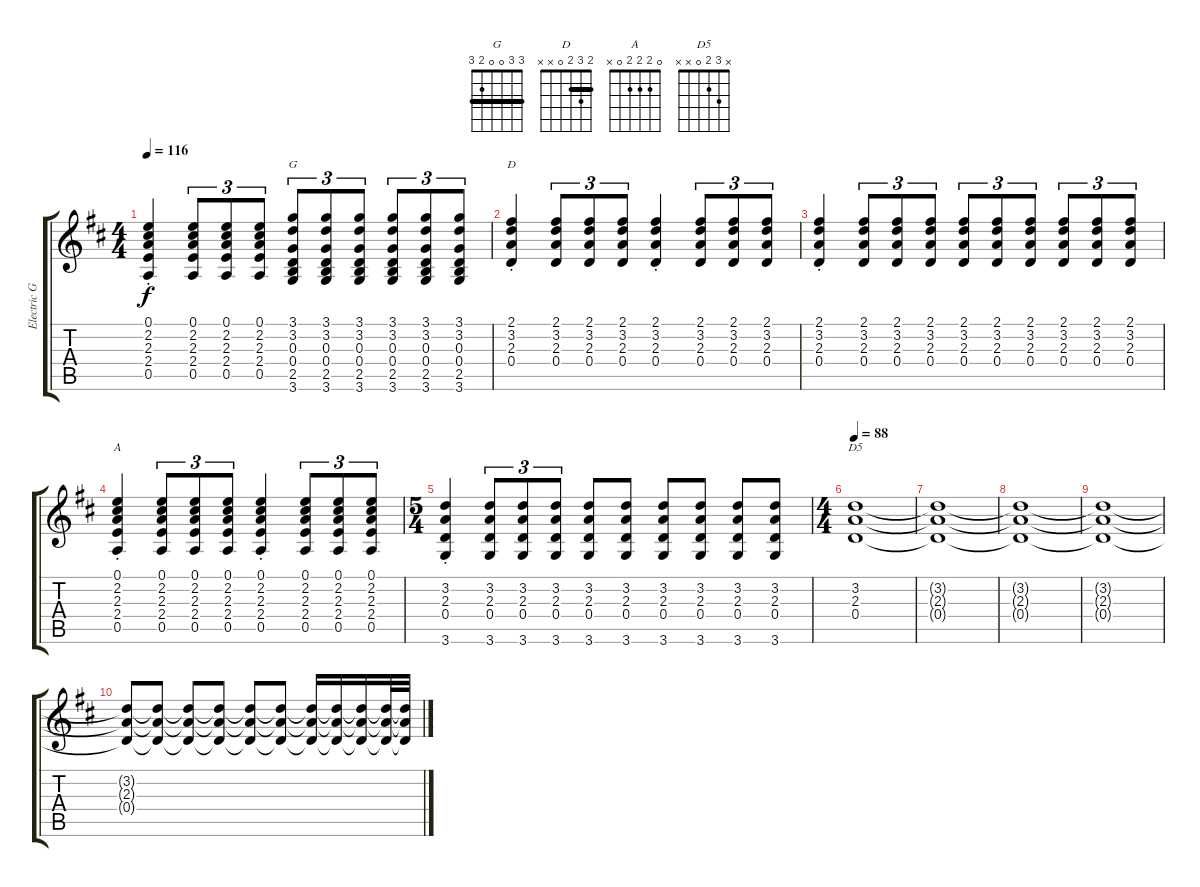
\track ("Electric Guitar 2" "Electric G") {instrument distortionguitar}
\staff {score tabs}
\tuning (E4 B3 G3 D3 A2 E2) {hide}
\chord ("G" 3 3 0 0 2 3) {barre 3}
\chord ("D" 2 3 2 0 x x) {barre 2}
\chord ("A" 0 2 2 2 0 x)
\chord ("D5" x 3 2 0 x x)
\ts (4 4)
\tempo 116
\clef g2
\ks d
(0.1{st} 2.2{st} 2.3{st} 2.4{st} 0.5{st}).4{dy f} (0.1 2.2 2.3 2.4 0.5).8{tu (3 2)} (0.1 2.2 2.3 2.4 0.5).8{tu (3 2)} (0.1 2.2 2.3 2.4 0.5).8{tu (3 2)} (3.1 3.2 0.3 0.4 2.5 3.6).8{tu (3 2) ch "G"} (3.1 3.2 0.3 0.4 2.5 3.6).8{tu (3 2)} (3.1 3.2 0.3 0.4 2.5 3.6).8{tu (3 2)} (3.1 3.2 0.3 0.4 2.5 3.6).8{tu (3 2)} (3.1 3.2 0.3 0.4 2.5 3.6).8{tu (3 2)} (3.1 3.2 0.3 0.4 2.5 3.6).8{tu (3 2)} |
(2.1{st} 3.2{st} 2.3{st} 0.4{st}).4{ch "D"} (2.1 3.2 2.3 0.4).8{tu (3 2)} (2.1 3.2 2.3 0.4).8{tu (3 2)} (2.1 3.2 2.3 0.4).8{tu (3 2)} (2.1{st} 3.2{st} 2.3{st} 0.4{st}).4 (2.1 3.2 2.3 0.4).8{tu (3 2)} (2.1 3.2 2.3 0.4).8{tu (3 2)} (2.1 3.2 2.3 0.4).8{tu (3 2)} |
(2.1{st} 3.2{st} 2.3{st} 0.4{st}).4 (2.1 3.2 2.3 0.4).8{tu (3 2)} (2.1 3.2 2.3 0.4).8{tu (3 2)} (2.1 3.2 2.3 0.4).8{tu (3 2)} (2.1 3.2 2.3 0.4).8{tu (3 2)} (2.1 3.2 2.3 0.4).8{tu (3 2)} (2.1 3.2 2.3 0.4).8{tu (3 2)} (2.1 3.2 2.3 0.4).8{tu (3 2)} (2.1 3.2 2.3 0.4).8{tu (3 2)} (2.1 3.2 2.3 0.4).8{tu (3 2)} |
(0.1{st} 2.2{st} 2.3{st} 2.4{st} 0.5{st}).4{ch "A"} (0.1 2.2 2.3 2.4 0.5).8{tu (3 2)} (0.1 2.2 2.3 2.4 0.5).8{tu (3 2)} (0.1 2.2 2.3 2.4 0.5).8{tu (3 2)} (0.1{st} 2.2{st} 2.3{st} 2.4{st} 0.5{st}).4 (0.1 2.2 2.3 2.4 0.5).8{tu (3 2)} (0.1 2.2 2.3 2.4 0.5).8{tu (3 2)} (0.1 2.2 2.3 2.4 0.5).8{tu (3 2)} |
\ts (5 4)
(3.2{st} 2.3{st} 0.4{st} 3.6{st}).4 (3.2 2.3 0.4 3.6).8{tu (3 2)} (3.2 2.3 0.4 3.6).8{tu (3 2)} (3.2 2.3 0.4 3.6).8{tu (3 2)} (3.2 2.3 0.4 3.6).8 (3.2 2.3 0.4 3.6).8 (3.2 2.3 0.4 3.6).8 (3.2 2.3 0.4 3.6).8 (3.2 2.3 0.4 3.6).8 (3.2 2.3 0.4 3.6).8 |
\ts (4 4)
\tempo 88
(3.2 2.3 0.4).1{ch "D5"} |
(3.2{t} 2.3{t} 0.4{t}).1 |
(3.2{t} 2.3{t} 0.4{t}).1 |
(3.2{t} 2.3{t} 0.4{t}).1 |
(3.2{t} 2.3{t} 0.4{t}).8{volume 12} (3.2{t} 2.3{t} 0.4{t}).8{volume 11} (3.2{t} 2.3{t} 0.4{t}).8{volume 10} (3.2{t} 2.3{t} 0.4{t}).8{volume 9} (3.2{t} 2.3{t} 0.4{t}).8{volume 8} (3.2{t} 2.3{t} 0.4{t}).8{volume 7} (3.2{t} 2.3{t} 0.4{t}).16{volume 6} (3.2{t} 2.3{t} 0.4{t}).16{volume 5} (3.2{t} 2.3{t} 0.4{t}).16{volume 4} (3.2{t} 2.3{t} 0.4{t}).32{volume 3} (3.2{t} 2.3{t} 0.4{t}).32{volume 2}
